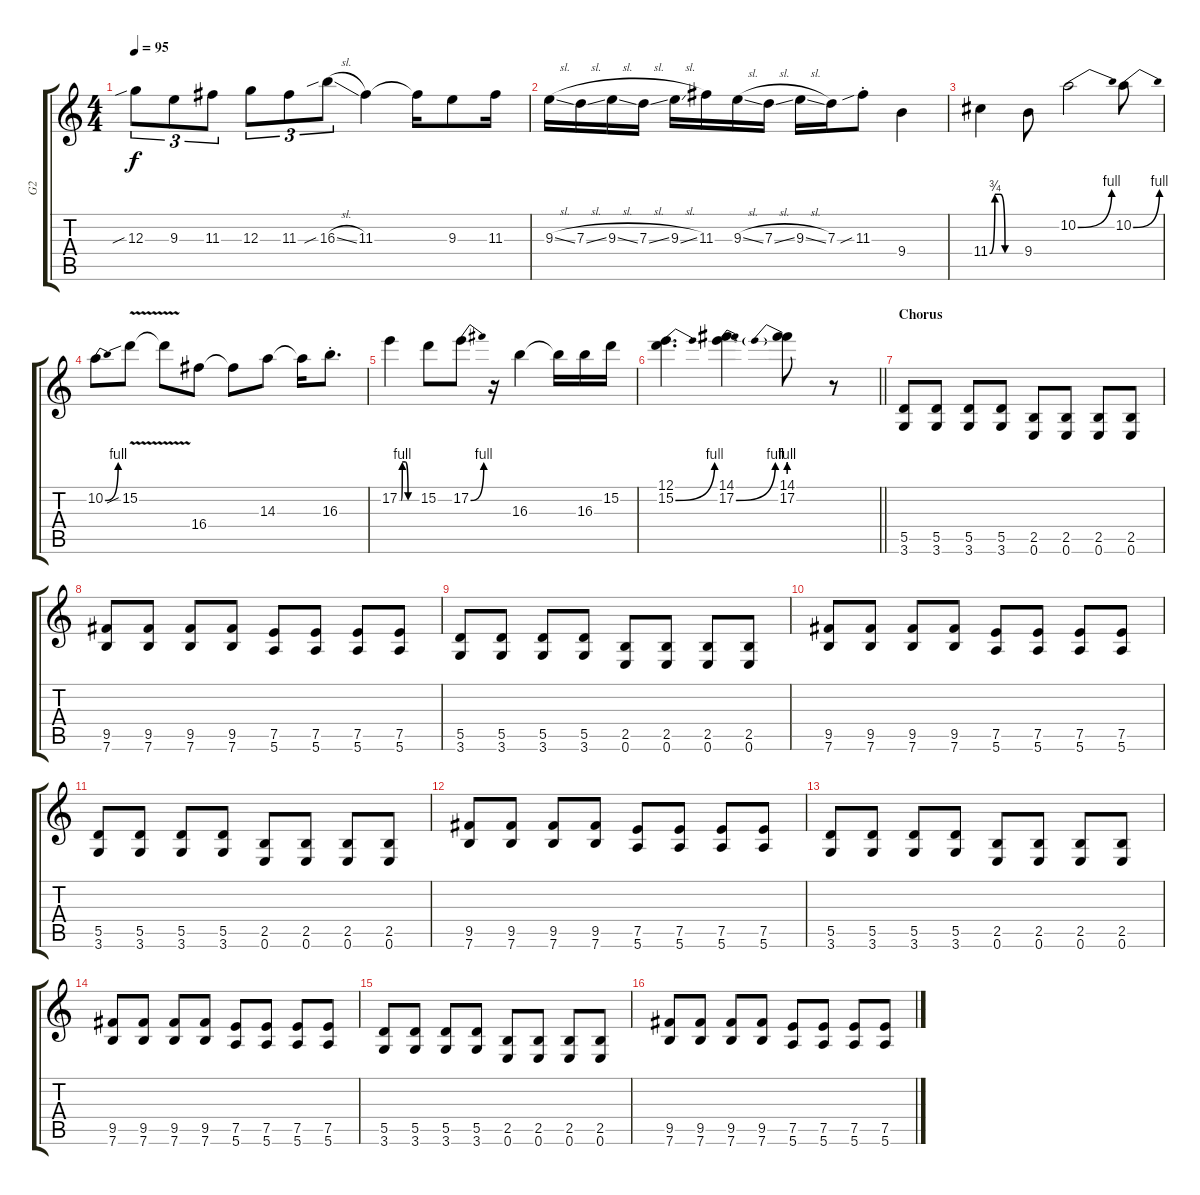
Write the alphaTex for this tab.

\track ("G2" "G2") {instrument overdrivenguitar}
\staff {score tabs}
\tuning (E4 B3 G3 D3 A2 E2) {hide}
\ts (4 4)
\tempo 95
\clef g2
\ks c
12.3{sib}.8{tu (3 2) dy f} 9.3.8{tu (3 2)} 11.3.8{tu (3 2)} 12.3.8{tu (3 2)} 11.3.8{tu (3 2)} 16.3{sib sl}.8{tu (3 2)} 11.3.4 11.3{t}.16 9.3.8 11.3.16 |
9.3{sl}.16 7.3{sl}.16 9.3{sl}.16 7.3{sl}.16 9.3{sl}.16 11.3.16 9.3{sl}.16 7.3{sl}.16 9.3{sl}.16 7.3.16 11.3{sib st}.8 9.4.4 |
11.4{be (custom 0 0 10 3 20 3 30 0 60 0)}.4 9.4.8 10.2{be (bend 0 0 60 4)}.2 10.2{be (bend 0 0 60 4)}.8 |
10.2{be (bend 0 0 60 4)}.8 15.2{v sib}.8 15.2{t}.8 16.4.8 16.4{t}.8 14.3.8 14.3{t}.16 16.3{st}.8{d} |
17.2{be (custom 0 0 6 0 10 4 20 4 30 0 60 0)}.4 15.2.8 17.2{be (bend 0 0 60 4)}.8 r.16 16.3.4 16.3{t}.16 16.3.16 15.2.16 |
\barLineRight lightlight
(12.1 15.2{be (bend 0 0 60 4)}).4{d} (14.1 17.2{be (bend 0 0 60 4)}).4{d} (14.1 17.2{be (prebend 0 4 60 4)}).8 r.8 |
\section ("" "Chorus")
(5.5 3.6).8 (5.5 3.6).8 (5.5 3.6).8 (5.5 3.6).8 (2.5 0.6).8 (2.5 0.6).8 (2.5 0.6).8 (2.5 0.6).8 |
(9.5 7.6).8 (9.5 7.6).8 (9.5 7.6).8 (9.5 7.6).8 (7.5 5.6).8 (7.5 5.6).8 (7.5 5.6).8 (7.5 5.6).8 |
(5.5 3.6).8 (5.5 3.6).8 (5.5 3.6).8 (5.5 3.6).8 (2.5 0.6).8 (2.5 0.6).8 (2.5 0.6).8 (2.5 0.6).8 |
(9.5 7.6).8 (9.5 7.6).8 (9.5 7.6).8 (9.5 7.6).8 (7.5 5.6).8 (7.5 5.6).8 (7.5 5.6).8 (7.5 5.6).8 |
(5.5 3.6).8 (5.5 3.6).8 (5.5 3.6).8 (5.5 3.6).8 (2.5 0.6).8 (2.5 0.6).8 (2.5 0.6).8 (2.5 0.6).8 |
(9.5 7.6).8 (9.5 7.6).8 (9.5 7.6).8 (9.5 7.6).8 (7.5 5.6).8 (7.5 5.6).8 (7.5 5.6).8 (7.5 5.6).8 |
(5.5 3.6).8 (5.5 3.6).8 (5.5 3.6).8 (5.5 3.6).8 (2.5 0.6).8 (2.5 0.6).8 (2.5 0.6).8 (2.5 0.6).8 |
(9.5 7.6).8 (9.5 7.6).8 (9.5 7.6).8 (9.5 7.6).8 (7.5 5.6).8 (7.5 5.6).8 (7.5 5.6).8 (7.5 5.6).8 |
(5.5 3.6).8 (5.5 3.6).8 (5.5 3.6).8 (5.5 3.6).8 (2.5 0.6).8 (2.5 0.6).8 (2.5 0.6).8 (2.5 0.6).8 |
(9.5 7.6).8 (9.5 7.6).8 (9.5 7.6).8 (9.5 7.6).8 (7.5 5.6).8 (7.5 5.6).8 (7.5 5.6).8 (7.5 5.6).8
